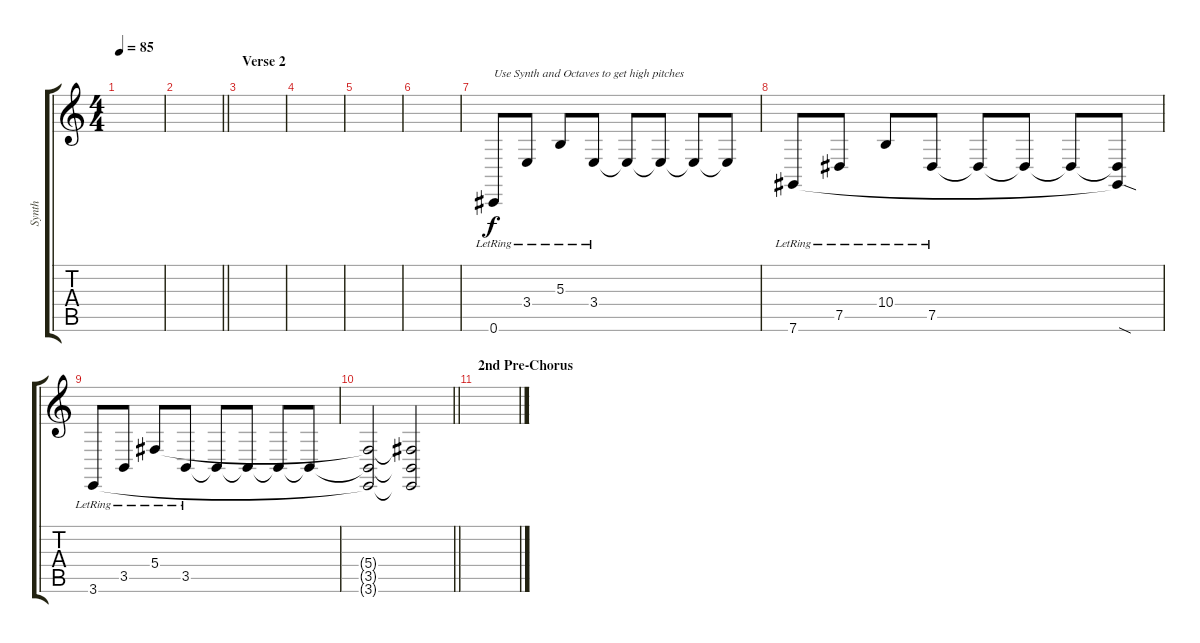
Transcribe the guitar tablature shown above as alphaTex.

\track ("Synth" "Synth") {instrument stringensemble1}
\staff {score tabs}
\tuning (Eb4 Bb3 Gb3 Db3 Ab2 Db2) {hide}
\ts (4 4)
\tempo 85
\clef g2
\ks c
|
\barLineRight lightlight
|
\section ("" "Verse 2")
|
|
|
|
0.6{lr}.8{txt "Use Synth and Octaves to get high pitches"} 3.4{lr}.8 5.3{lr}.8 3.4{lr}.8 3.4{t}.8 3.4{t}.8 3.4{t}.8 3.4{t}.8 |
7.6{lr}.8 7.5{lr}.8 10.4{lr}.8 7.5{lr}.8 7.5{t}.8 7.5{t}.8 7.5{t}.8 (7.5{t} 7.6{sod t}).8 |
3.6{lr}.8 3.5{lr}.8 5.4{lr}.8 3.5{lr}.8 3.5{t}.8 3.5{t}.8 3.5{t}.8 3.5{t}.8 |
\barLineRight lightlight
(5.4{t} 3.5{t} 3.6{t}).2 (5.4{t} 3.5{t} 3.6{t}).2 |
\section ("" "2nd Pre-Chorus")
